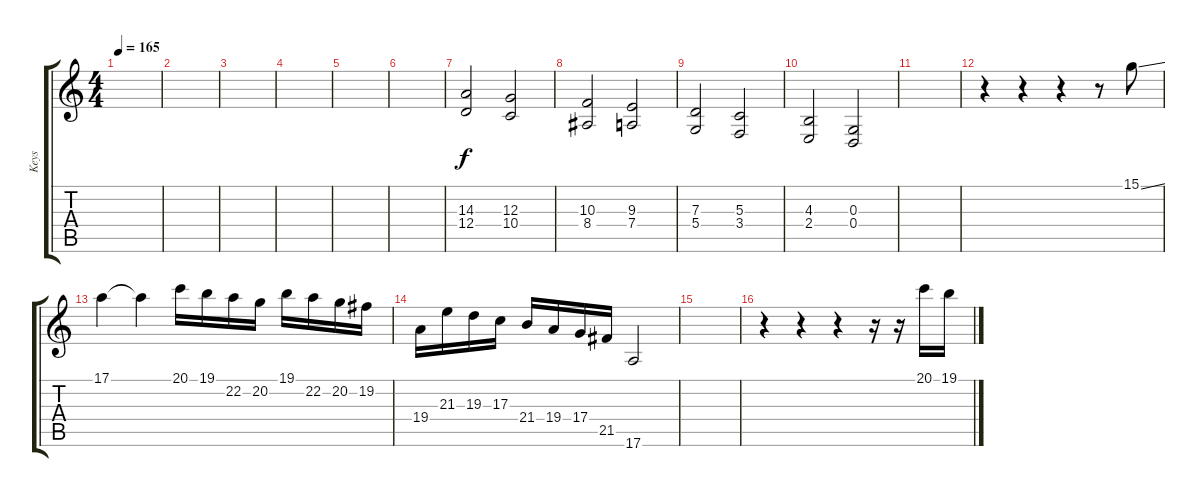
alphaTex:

\track ("Keys" "Keys") {instrument pad3polysynth}
\staff {score tabs}
\tuning (E4 B3 G3 D3 A2 E2) {hide}
\ts (4 4)
\tempo 165
\clef g2
\ks c
|
|
|
|
|
|
(14.3 12.4).2{volume 9 instrument pad4choir} (12.3 10.4).2 |
(10.3 8.4).2 (9.3 7.4).2 |
(7.3 5.4).2 (5.3 3.4).2 |
(4.3 2.4).2 (0.3 0.4).2 |
|
r.4 r.4 r.4 r.8 15.1{ss}.8{volume 16 instrument pad3polysynth} |
17.1.4 17.1{t}.4 20.1.16 19.1.16 22.2.16 20.2.16 19.1.16 22.2.16 20.2.16 19.2.16 |
19.4.16 21.3.16 19.3.16 17.3.16 21.4.16 19.4.16 17.4.16 21.5.16 17.6.2 |
|
r.4 r.4 r.4 r.16 r.16 20.1.16 19.1.16
